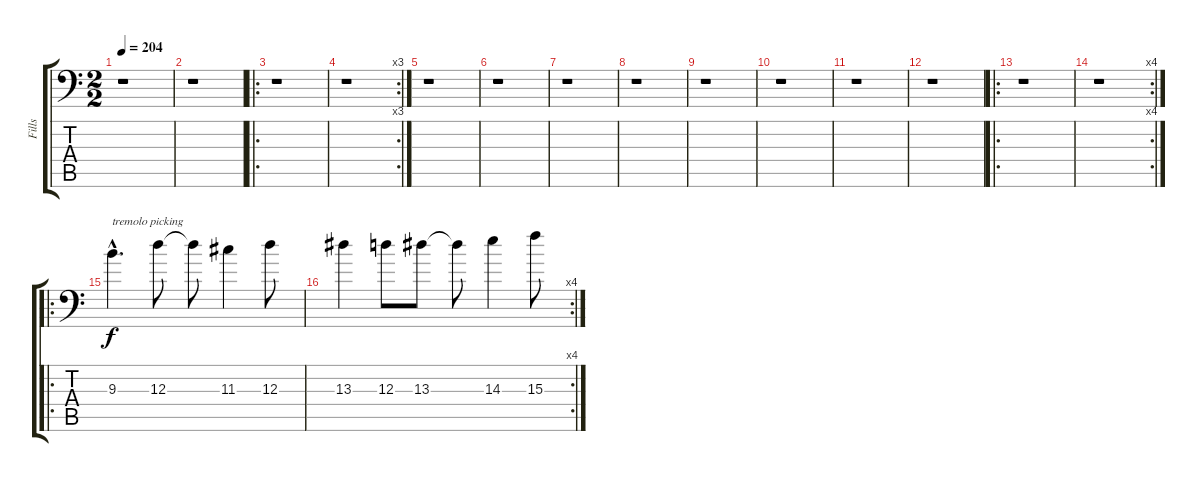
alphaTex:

\track ("Fills" "Fills") {instrument distortionguitar}
\staff {score tabs}
\tuning (B3 Gb3 D3 A2 E2 A1) {hide}
\ts (2 2)
\tempo 204
\clef f4
\ks c
r.1{dy f} |
r.1 |
\ro
r.1 |
\rc 3
r.1 |
r.1 |
r.1 |
r.1 |
r.1 |
r.1 |
r.1 |
r.1 |
r.1 |
\ro
r.1 |
\rc 4
r.1 |
\ro
9.3{hac}.4{d txt "tremolo picking"} 12.3.8 12.3{t}.8 11.3.4 12.3.8 |
\rc 4
13.3.4 12.3.8 13.3.8 13.3{t}.8 14.3.4 15.3.8
